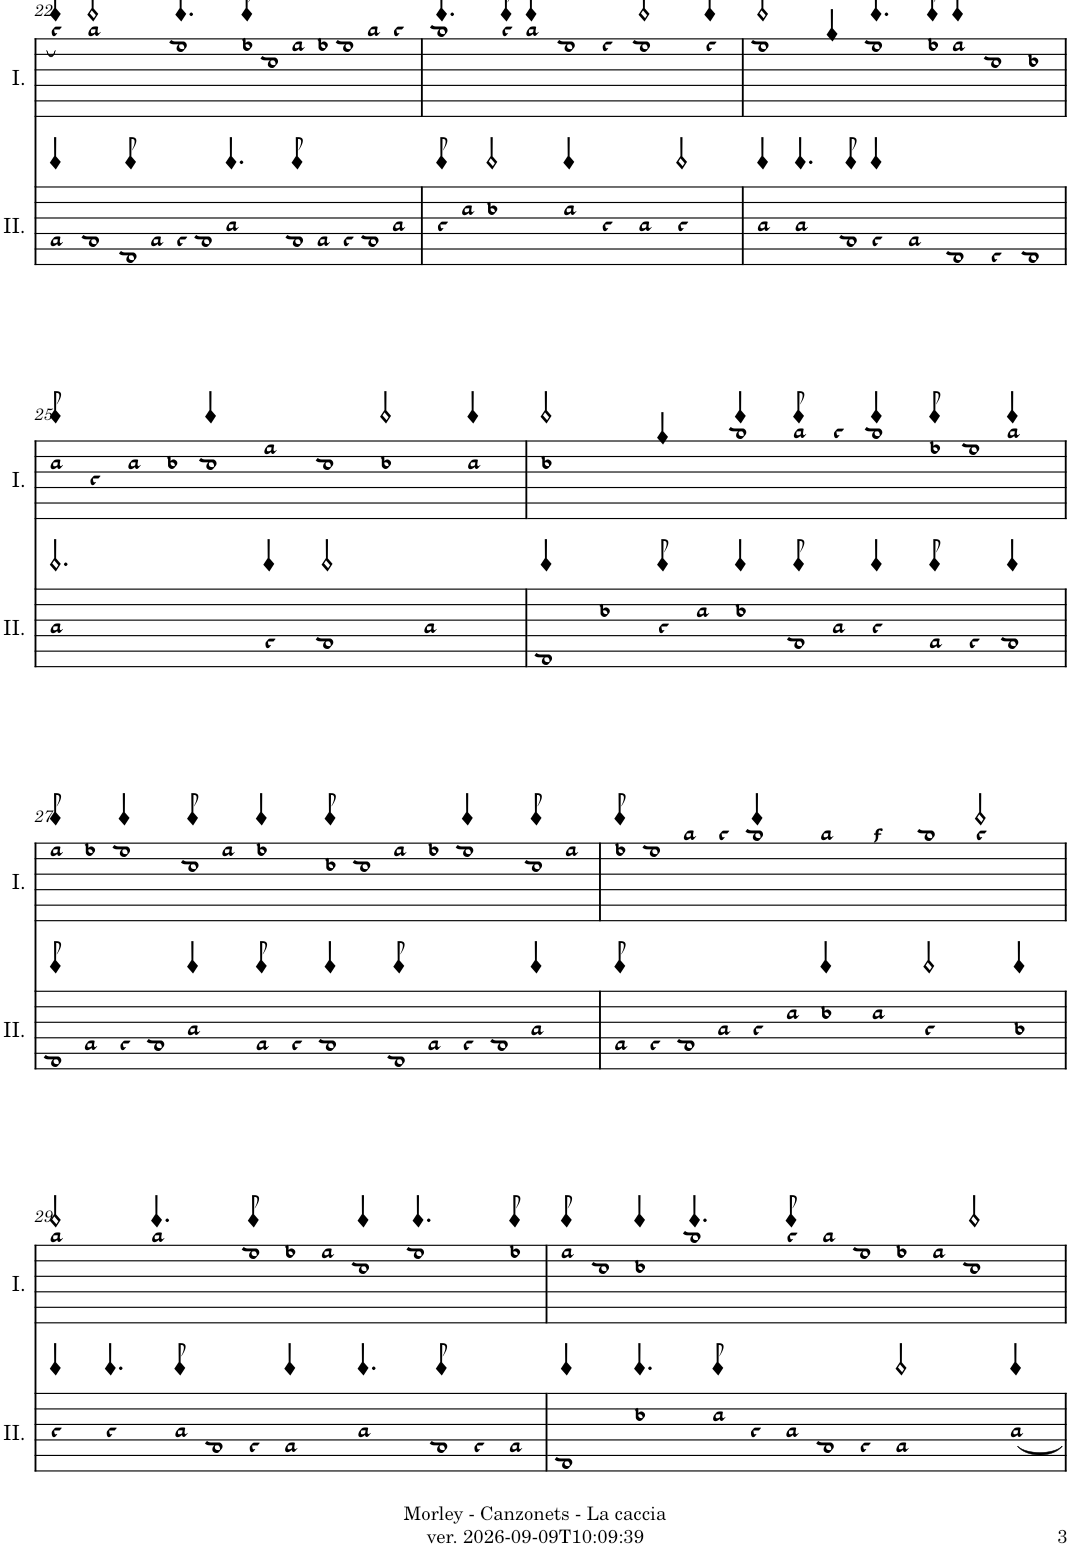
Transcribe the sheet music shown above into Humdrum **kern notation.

**kern	**kern	**kern	**kern
*part2	*part2	*part1	*part1
*staff4	*staff3	*staff2	*staff1
*I"II.	*	*I"I.	*
*I'II.	*	*I'I.	*
!!LO:PB:g=z
*	*clefF4	*	*clefGv2
*k[b-e-]	*k[b-e-]	*k[b-e-]	*k[b-e-]
*M4/2	*M4/2	*M4/2	*M4/2
*met(c)	*met(c)	*met(c)	*met(c)
=22	=22	=22	=22
4C	4C	4a]	4a]
4E-	4E-	2g	2g
8BB-L	8BB-/L	.	.
8C	8C/	.	.
8D	8D/	4.f	4.f
8E-J	8E-/J	.	.
4.F	4.F	.	.
.	.	8e-L	8e-\L
.	.	8c	8c\
8E-	8E-	8dJ	8d\J
8CL	8C\L	8e-L	8e-\L
8D	8D\	8f	8f\
8E-	8E-\	8g	8g\
8FJ	8F\J	8aJ	8a\J
=23	=23	=23	=23
8GL	8G\L	4.b-	4.b-
8AJ	8A\J	.	.
2B-	2B-	.	.
.	.	8a	8a
.	.	4g	4g
4A	4A	4f	4f
4G	4G	4en	4en
4F	4F	2f	2f
2G	2G	.	.
.	.	4e	4e
=24	=24	=24	=24
4F	4F	2f	2f
4.F	4.F	.	.
.	.	4r	4r
8E-	8E-	.	.
4D	4D	4.f	4.f
4C	4C	.	.
.	.	8e-	8e-
4BB-	4BB-	4d	4d
4AA	4AA	4c	4c
4BB-	4BB-	4B-	4B-
!!LO:LB:g=z
=25	=25	=25	=25
2.F	2.F	8AL	8A/L
.	.	8G	8G/
.	.	8A	8A/
.	.	8B-J	8B-/J
.	.	4c	4c
4D	4D	4d	4d
2E-	2E-	4c	4c
.	.	2B-	2B-
2F	2F	.	.
.	.	4A	4A
=26	=26	=26	=26
4BB-	4BB-	2B-	2B-
4B-	4B-	.	.
8GL	8G\L	4r	4r
8AJ	8A\J	.	.
4B-	4B-	4b-	4b-
8E-L	8E-\L	8gL	8g\L
8FJ	8F\J	8aJ	8a\J
4G	4G	4b-	4b-
8CL	8C/L	8e-L	8e-\L
8DJ	8D/J	8fJ	8f\J
4E-	4E-	4g	4g
!!LO:LB:g=z
=27	=27	=27	=27
8BB-L	8BB-/L	8dL	8d\L
8C	8C/	8e-J	8e-\J
8D	8D/	4f	4f
8E-J	8E-/J	.	.
4F	4F	8cL	8c\L
.	.	8dJ	8d\J
8CL	8C/L	4e-	4e-
8DJ	8D/J	.	.
4E-	4E-	8B-L	8B-\L
.	.	8c	8c\
8BB-L	8BB-/L	8d	8d\
8CJ	8C/J	8e-J	8e-\J
8DL	8D\L	4f	4f
8E-J	8E-\J	.	.
4F	4F	8cL	8c\L
.	.	8dJ	8d\J
=28	=28	=28	=28
8CL	8C\L	8e-L	8e-\L
8D	8D\	8f	8f\
8E-	8E-\	8g	8g\
8FJ	8F\J	8aJ	8a\J
8GL	8G\L	4b-	4b-
8AJ	8A\J	.	.
4B-	4B-	4g	4g
4A	4A	4cc	4cc
2G	2G	4b-	4b-
.	.	2a	2a
4F#X	4F#X	.	.
!!LO:LB:g=z
=29	=29	=29	=29
4G	4G	2g	2g
4.G	4.G	.	.
.	.	4.g	4.g
8FL	8F\L	.	.
8E-	8E-\	.	.
8DJ	8D\J	8f	8f
4C	4C	8e-L	8e-\L
.	.	8dJ	8d\J
4.F	4.F	4c	4c
.	.	4.f	4.f
8E-L	8E-\L	.	.
8D	8D\	.	.
8CJ	8C\J	8e-	8e-
=30	=30	=30	=30
4BB-	4BB-	8dL	8d\L
.	.	8cJ	8c\J
4.B-	4.B-	4B-	4B-
.	.	4.b-	4.b-
8AL	8A\L	.	.
8G	8G\	.	.
8FJ	8F\J	8a	8a
8E-L	8E-\L	8gL	8g\L
8DJ	8D\J	8f	8f\
2C	2C	8e-	8e-\
.	.	8dJ	8d\J
.	.	2c	2c
[<4F	[>4F	.	.
=	=	=	=
*-	*-	*-	*-
